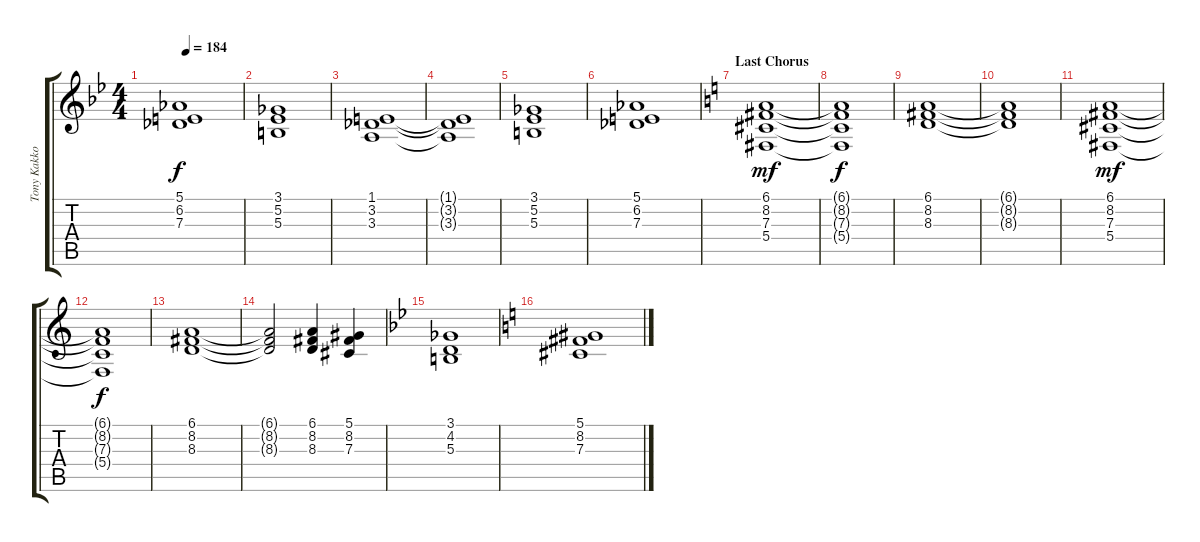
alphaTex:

\track ("Tony Kakko - Keyboards II" "Tony Kakko") {instrument stringensemble1}
\staff {score tabs}
\tuning (Eb4 Bb3 Gb3 Db3 Ab2 Eb2) {hide}
\ts (4 4)
\tempo 184
\clef g2
\ks gminor
(5.1 6.2 7.3).1{dy f} |
(3.1 5.2 5.3).1 |
(1.1 3.2 3.3).1 |
(1.1{t} 3.2{t} 3.3{t}).1 |
(3.1 5.2 5.3).1 |
(5.1 6.2 7.3).1 |
\section ("" "Last Chorus")
\ks c
(6.1 8.2 7.3 5.4).1{dy mf} |
(6.1{t} 8.2{t} 7.3{t} 5.4{t}).1{dy f} |
(6.1 8.2 8.3).1 |
(6.1{t} 8.2{t} 8.3{t}).1 |
(6.1 8.2 7.3 5.4).1{dy mf} |
(6.1{t} 8.2{t} 7.3{t} 5.4{t}).1{dy f} |
(6.1 8.2 8.3).1 |
(6.1{t} 8.2{t} 8.3{t}).2 (6.1 8.2 8.3).4 (5.1 8.2 7.3).4 |
\ks gminor
(3.1 4.2 5.3).1 |
\ks c
(5.1 8.2 7.3).1
